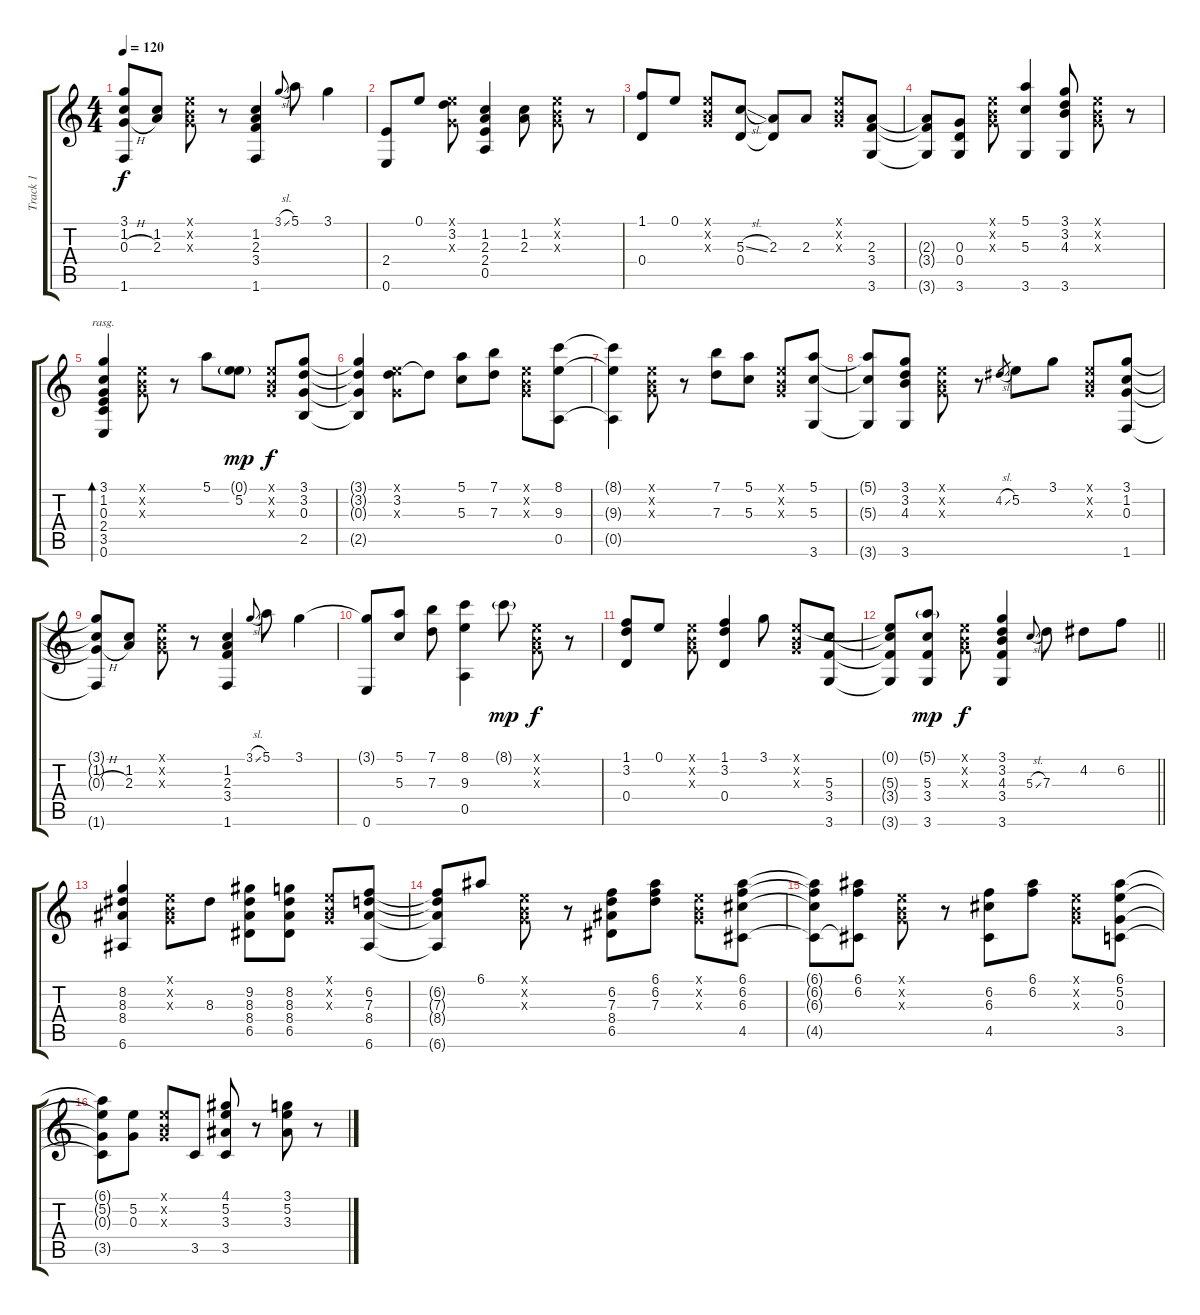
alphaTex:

\track ("Track 1" "Track 1") {instrument acousticguitarsteel}
\staff {score tabs}
\tuning (E4 B3 G3 D3 A2 E2) {hide}
\ts (4 4)
\tempo 120
\clef g2
\ks c
(3.1{t} 1.2{t} 0.3{h t} 1.6{t}).8{dy f} (1.2 2.3).8 (0.1{x} 0.2{x} 0.3{x}).8 r.8 (1.2 2.3 3.4 1.6).4 3.1{sl}.8{gr onbeat} 5.1.8 3.1.4 |
(2.4 0.6).8 0.1.8 (0.1{x} 3.2 0.3{x}).8 (1.2 2.3 2.4 0.5).4 (1.2 2.3).8 (0.1{x} 0.2{x} 0.3{x}).8 r.8 |
(1.1 0.4).8 0.1.8 (0.1{x} 0.2{x} 0.3{x}).8 (5.3{sl} 0.4).8 (2.3 0.4{t}).8 2.3.8 (0.1{x} 0.2{x} 0.3{x}).8 (2.3 3.4 3.6).8 |
(2.3{t} 3.4{t} 3.6{t}).8 (0.3 0.4 3.6).8 (0.1{x} 0.2{x} 0.3{x}).8 (5.1 5.3 3.6).4 (3.1 3.2 4.3 3.6).8 (0.1{x} 0.2{x} 0.3{x}).8 r.8 |
(3.1 1.2 0.3 2.4 3.5 0.6).4{bd 120 rasg ii} (0.1{x} 0.2{x} 0.3{x}).8 r.8 5.1.8 (0.1{g} 5.2).8{dy mp} (0.1{x} 0.2{x} 0.3{x}).8{dy f} (3.1 3.2 0.3 2.5).8 |
(3.1{t} 3.2{t} 0.3{t} 2.5{t}).4 (0.1{x} 3.2 0.3{x}).8 3.2{t}.8 (5.1 5.3).8 (7.1 7.3).8 (0.1{x} 0.2{x} 0.3{x}).8 (8.1 9.3 0.5).8 |
(8.1{t} 9.3{t} 0.5{t}).4 (0.1{x} 0.2{x} 0.3{x}).8 r.8 (7.1 7.3).8 (5.1 5.3).8 (0.1{x} 0.2{x} 0.3{x}).8 (5.1 5.3 3.6).8 |
(5.1{t} 5.3{t} 3.6{t}).8 (3.1 3.2 4.3 3.6).8 (0.1{x} 0.2{x} 0.3{x}).8 r.8 4.2{sl}.8{gr} 5.2.8 3.1.8 (0.1{x} 0.2{x} 0.3{x}).8 (3.1 1.2 0.3 1.6).8 |
(3.1{t} 1.2{t} 0.3{h t} 1.6{t}).8 (1.2 2.3).8 (0.1{x} 0.2{x} 0.3{x}).8 r.8 (1.2 2.3 3.4 1.6).4 3.1{sl}.8{gr onbeat} 5.1.8 3.1.4 |
(3.1{t} 0.6).8 (5.1 5.3).8 (7.1 7.3).8 (8.1 9.3 0.5).4 8.1{g}.8{dy mp} (0.1{x} 0.2{x} 0.3{x}).8{dy f} r.8 |
(1.1 3.2 0.4).8 0.1.8 (0.1{x} 0.2{x} 0.3{x}).8 (1.1 3.2 0.4).4 3.1.8 (0.1{x} 0.2{x} 0.3{x}).8 (5.3 3.4 3.6).8 |
\barLineRight lightlight
(0.1{t} 5.3{t} 3.4{t} 3.6{t}).8 (5.1{g} 5.3 3.4 3.6).8{dy mp} (0.1{x} 0.2{x} 0.3{x}).8{dy f} (3.1 3.2 4.3 3.4 3.6).4 5.3{sl}.8{gr onbeat} 7.3.8 4.2.8 6.2.8 |
(8.2 8.3 8.4 6.6).4 (0.1{x} 0.2{x} 0.3{x}).8 8.3.8 (9.2 8.3 8.4 6.5).8 (8.2 8.3 8.4 6.5).8 (0.1{x} 0.2{x} 0.3{x}).8 (6.2 7.3 8.4 6.6).8 |
(6.2{t} 7.3{t} 8.4{t} 6.6{t}).8 6.1.8 (0.1{x} 0.2{x} 0.3{x}).8 r.8 (6.2 7.3 8.4 6.5).8 (6.1 6.2 7.3).8 (0.1{x} 0.2{x} 0.3{x}).8 (6.1 6.2 6.3 4.5).8 |
(6.1{t} 6.2{t} 6.3{t} 4.5{t}).8 (6.1 6.2 4.5{t}).8 (0.1{x} 0.2{x} 0.3{x}).8 r.8 (6.2 6.3 4.5).8 (6.1 6.2).8 (0.1{x} 0.2{x} 0.3{x}).8 (6.1 5.2 0.3 3.5).8 |
(6.1{t} 5.2{t} 0.3{t} 3.5{t}).8 (5.2 0.3).8 (0.1{x} 0.2{x} 0.3{x}).8 3.5.8 (4.1 5.2 3.3 3.5).8 r.8 (3.1 5.2 3.3).8 r.8
